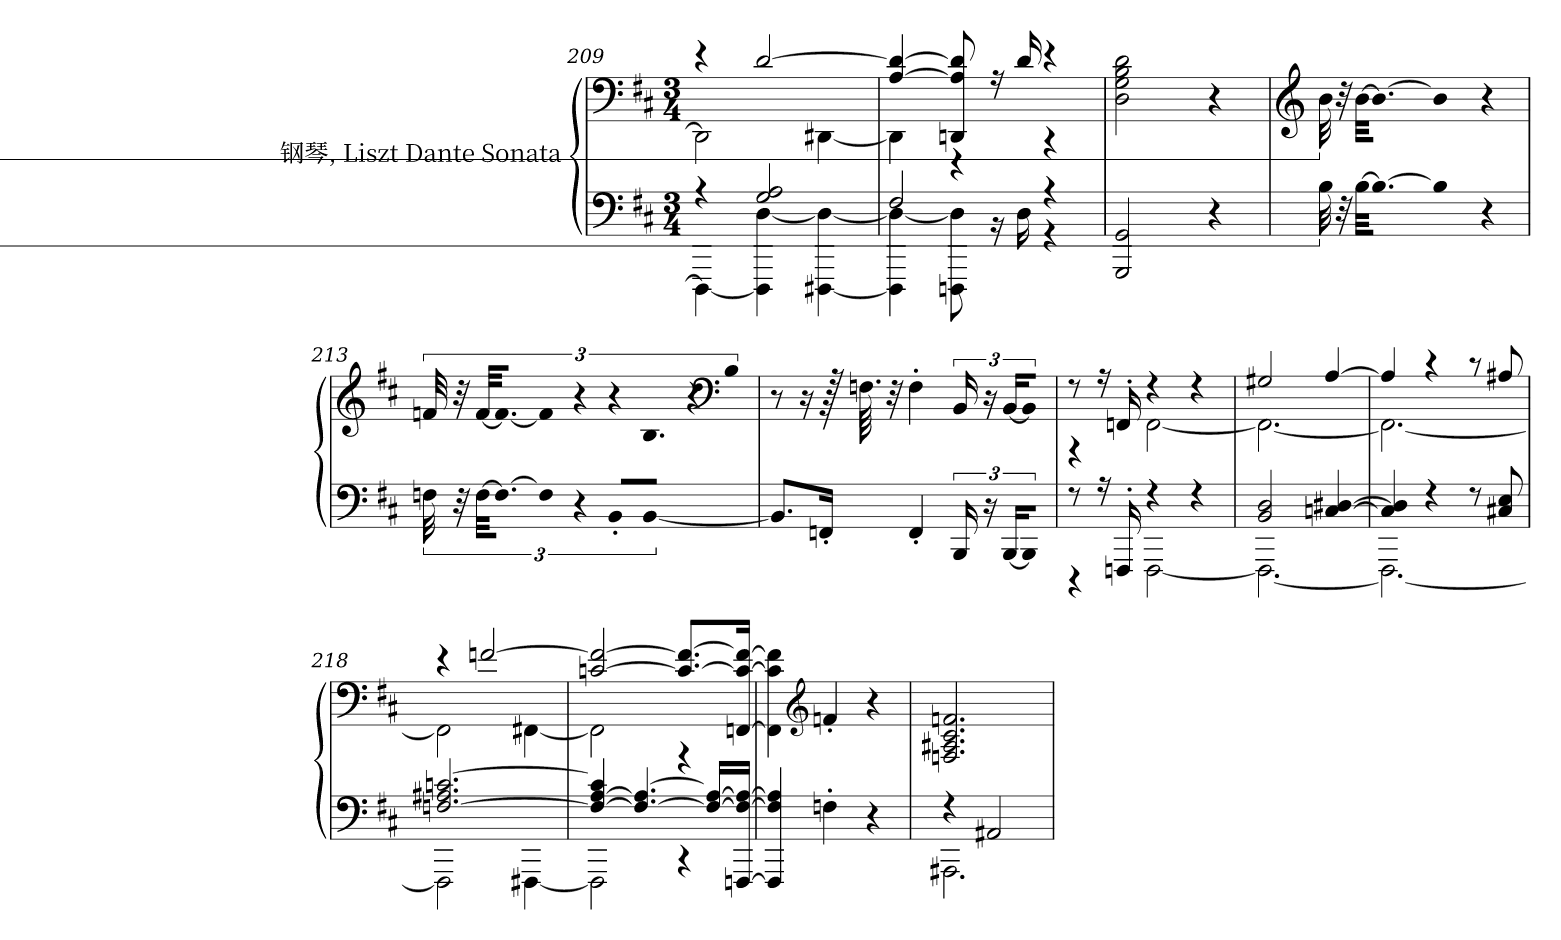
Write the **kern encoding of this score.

**kern	**kern
*part1	*part1
*staff2	*staff1
*I"钢琴, Liszt Dante Sonata	*
*clefF4	*clefF4
*k[f#c#]	*k[f#c#]
*M3/4	*M3/4
=209	=209
*^	*^
4r	4DDD\_	4r	2DD\]
2G/ 2A/	4DDD\] [4D\	[2d/	.
.	[4DDD#X\ 4D\_	.	[4DD#X\
=210	=210	=210	=210
2F#/	4DDD#\] 4D\_	[4A/ 4d/_	4DD#\]
.	8DDDn\ 8D\]	8DDn/ 8A/] 8d/]	4r
.	16r	16r	.
.	16D\	16d/	.
4r	4r	4r	4r
*v	*v	*	*
*	*v	*v
!!LO:LB:g=z
=211	=211
2GGG/ 2GG/	2D\ 2G\ 2B\ 2d\
4r	4r
=212	=212
*	*clefG2
48B\	48b\
48r	48r
[48B\KKL	[48b\KKL
8.B\J_	8.b\J_
4B\]	4b\]
4r	4r
=213	=213
48Fn\	48fn/
48r	48r
[48F\KKL	[48f/KKL
8.F\J_	8.f/J_
4F\]	4f/]
8r	8r
16BB'/LL	128r
.	64.B/
.	32r
*	*clefF4
[16BB/JJ	16B\
=214	=214
8.BB/L]	8r
.	16r
16FFn'/Jk	128r
.	64.Fn\
.	32r
4FF'/	4F'\
24BBB/	24BB/
24r	24r
[24BBB/KL	[24BB/KL
8BBB/J]	8BB/J]
!!LO:LB:g=z
=215	=215
*^	*^
8r	4r	8r	4r
16r	.	16r	.
16FFFn'/	.	16FFn'/	.
4r	[2FFF\	4r	[2FF\
4r	.	4r	.
=216	=216	=216	=216
2BB/ 2D/	2.FFF\_	2G#X/	2.FF\_
[4Cn/ [4D#X/	.	[4A/	.
=217	=217	=217	=217
4C/] 4D#/]	2.FFF\_	4A/]	2.FF\_
4r	.	4r	.
8r	.	8r	.
8C#X/ 8E/	.	8A#X/	.
=218	=218	=218	=218
[2.Fn/ 2.A#X/ [2.cn/	2FFF\]	4r	2FF\]
.	.	[2fn/	.
.	[4FFF#X\	.	[4FF#X\
=219	=219	=219	=219
4F/_ [4A/ 4c/]	2FFF#\]	[2cn/ 2f/_	2FF#\]
4.F/_ 4.A/_	.	.	.
.	4r	8.c/_ 8.f/_L	4r
16F/_ 16A/_LL	.	.	.
[16FFFn/ 16F/_ 16A/_JJ	.	[16FFn/ 16c/_ 16f/_Jk	.
*v	*v	*	*
*	*v	*v
=220	=220
4FFF/] 4F/] 4A/]	4FF\] 4c\] 4f\]
*	*clefG2
4Fn'\	4fn'/
4r	4r
!!LO:LB:g=z
=221	=221
*^	*
4r	2.AAA#X\	2.Fn/ 2.A#X/ 2.c#/ 2.fn/
2AA#X/	.	.
*v	*v	*
=	=
*-	*-
